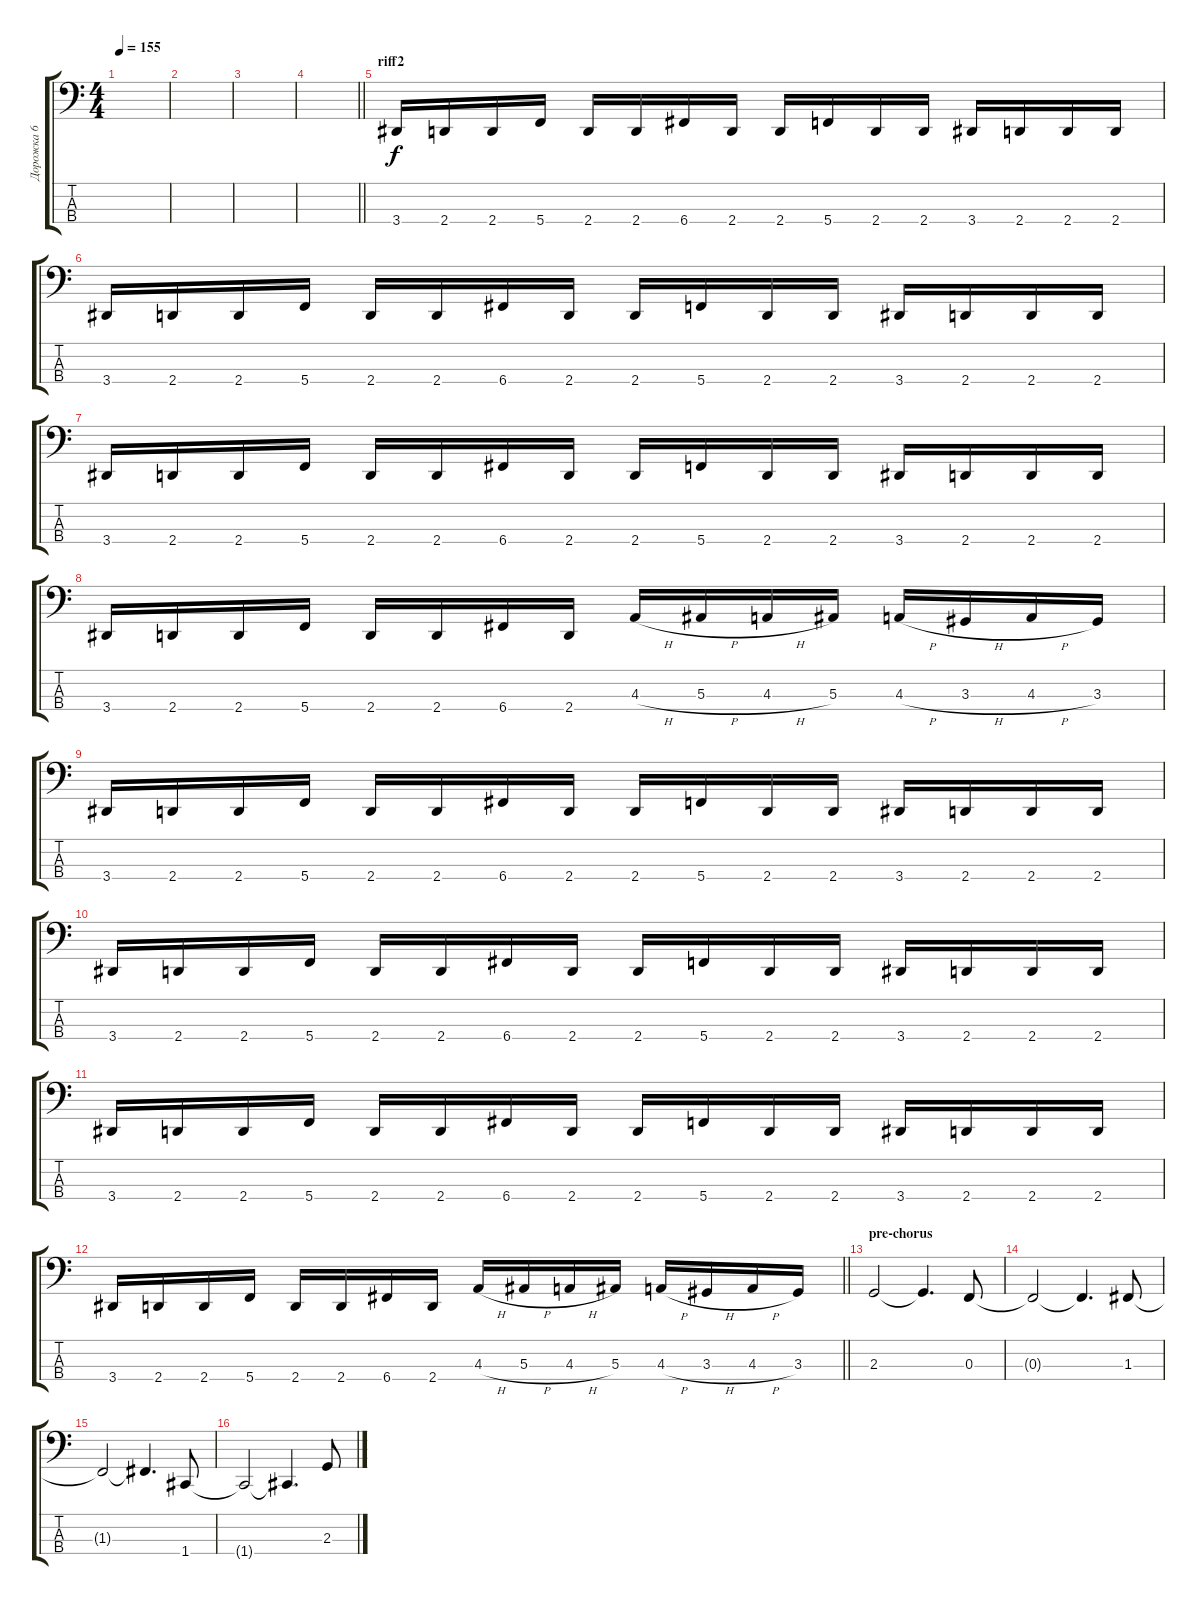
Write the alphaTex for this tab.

\track ("Дорожка 6" "Дорожка 6") {instrument electricbasspick}
\staff {score tabs}
\tuning (Eb2 Bb1 F1 C1) {hide}
\ts (4 4)
\tempo 155
\clef f4
\ks c
|
|
|
\barLineRight lightlight
|
\section ("" "riff2")
3.4.16 2.4.16 2.4.16 5.4.16 2.4.16 2.4.16 6.4.16 2.4.16 2.4.16 5.4.16 2.4.16 2.4.16 3.4.16 2.4.16 2.4.16 2.4.16 |
3.4.16 2.4.16 2.4.16 5.4.16 2.4.16 2.4.16 6.4.16 2.4.16 2.4.16 5.4.16 2.4.16 2.4.16 3.4.16 2.4.16 2.4.16 2.4.16 |
3.4.16 2.4.16 2.4.16 5.4.16 2.4.16 2.4.16 6.4.16 2.4.16 2.4.16 5.4.16 2.4.16 2.4.16 3.4.16 2.4.16 2.4.16 2.4.16 |
3.4.16 2.4.16 2.4.16 5.4.16 2.4.16 2.4.16 6.4.16 2.4.16 4.3{h}.16 5.3{h}.16 4.3{h}.16 5.3.16 4.3{h}.16 3.3{h}.16 4.3{h}.16 3.3.16 |
3.4.16 2.4.16 2.4.16 5.4.16 2.4.16 2.4.16 6.4.16 2.4.16 2.4.16 5.4.16 2.4.16 2.4.16 3.4.16 2.4.16 2.4.16 2.4.16 |
3.4.16 2.4.16 2.4.16 5.4.16 2.4.16 2.4.16 6.4.16 2.4.16 2.4.16 5.4.16 2.4.16 2.4.16 3.4.16 2.4.16 2.4.16 2.4.16 |
3.4.16 2.4.16 2.4.16 5.4.16 2.4.16 2.4.16 6.4.16 2.4.16 2.4.16 5.4.16 2.4.16 2.4.16 3.4.16 2.4.16 2.4.16 2.4.16 |
\barLineRight lightlight
3.4.16 2.4.16 2.4.16 5.4.16 2.4.16 2.4.16 6.4.16 2.4.16 4.3{h}.16 5.3{h}.16 4.3{h}.16 5.3.16 4.3{h}.16 3.3{h}.16 4.3{h}.16 3.3.16 |
\section ("" "pre-chorus")
2.3.2 2.3{t}.4{d} 0.3.8 |
0.3{t}.2 0.3{t}.4{d} 1.3.8 |
1.3{t}.2 1.3{t}.4{d} 1.4.8 |
1.4{t}.2 1.4{t}.4{d} 2.3.8
